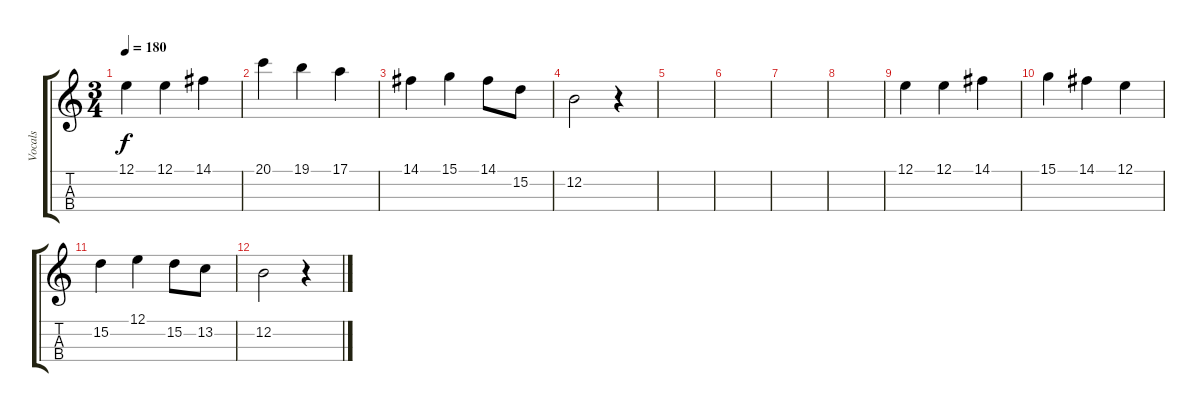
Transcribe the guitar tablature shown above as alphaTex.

\track ("Vocals" "Vocals") {instrument frenchhorn}
\staff {score tabs}
\tuning (E4 B3 G3 D3) {hide}
\ts (3 4)
\tempo 180
\clef g2
\ks c
12.1.4{dy f} 12.1.4 14.1.4 |
20.1.4 19.1.4 17.1.4 |
14.1.4 15.1.4 14.1.8 15.2.8 |
12.2.2 r.4 |
|
|
|
|
12.1.4 12.1.4 14.1.4 |
15.1.4 14.1.4 12.1.4 |
15.2.4 12.1.4 15.2.8 13.2.8 |
12.2.2 r.4
